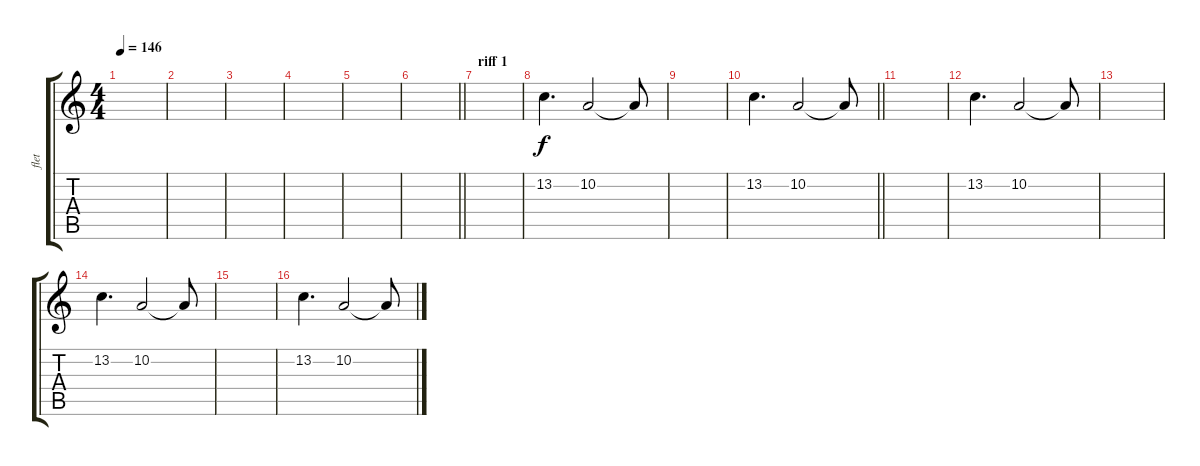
\track ("flet" "flet") {instrument flute}
\staff {score tabs}
\tuning (E4 B3 G3 D3 A2 E2) {hide}
\ts (4 4)
\tempo 146
\clef g2
\ks c
|
|
|
|
|
\barLineRight lightlight
|
\section ("" "riff 1")
|
13.2.4{d} 10.2.2 10.2{t}.8 |
|
\barLineRight lightlight
13.2.4{d} 10.2.2 10.2{t}.8 |
|
13.2.4{d} 10.2.2 10.2{t}.8 |
|
13.2.4{d} 10.2.2 10.2{t}.8 |
|
13.2.4{d} 10.2.2 10.2{t}.8
